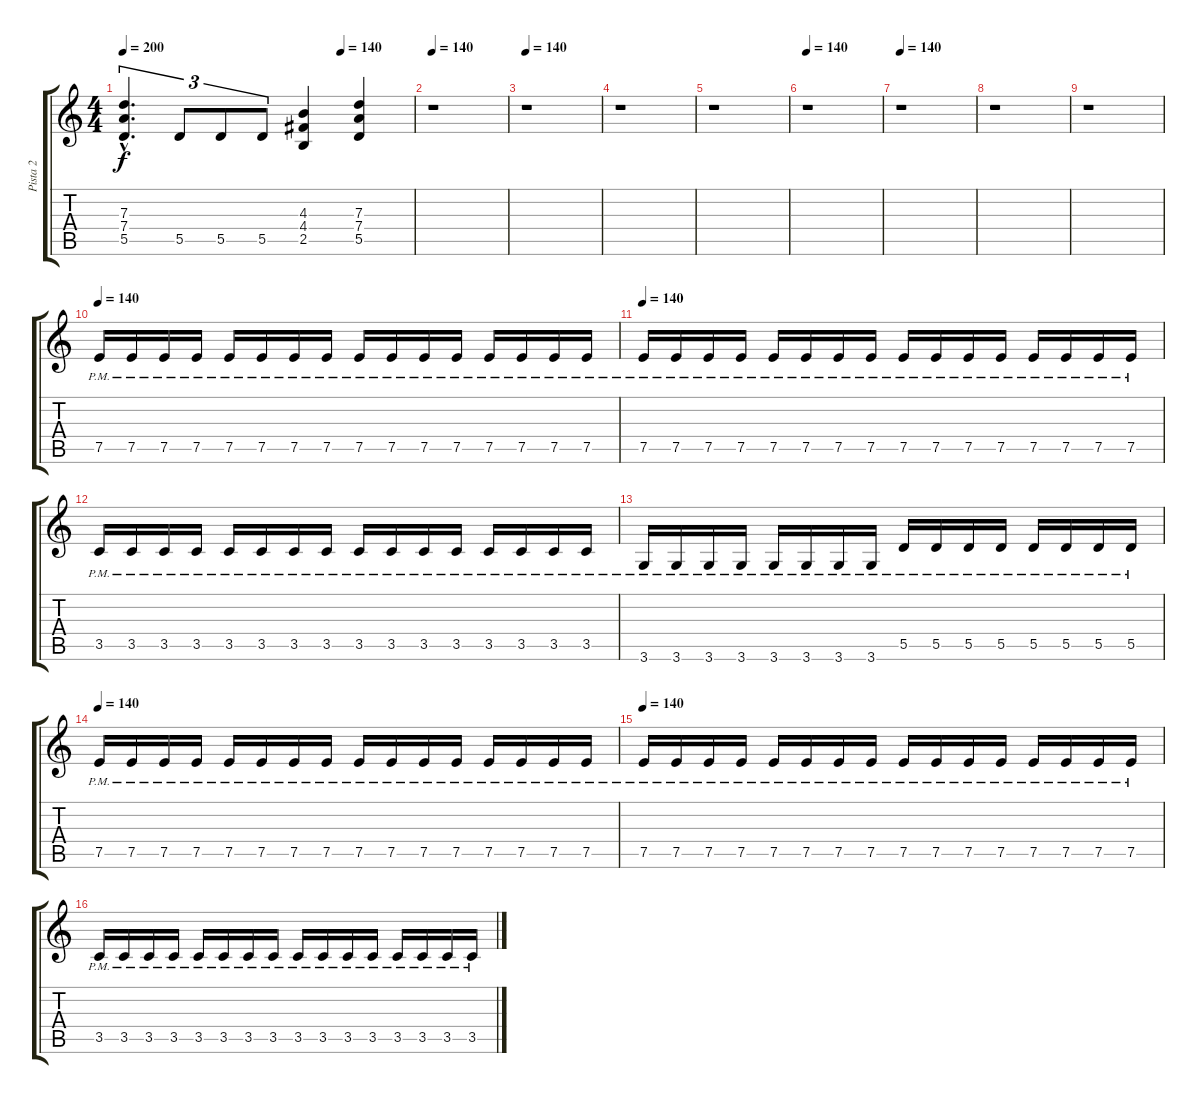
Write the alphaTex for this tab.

\track ("Pista 2" "Pista 2") {instrument distortionguitar}
\staff {score tabs}
\tuning (E4 B3 G3 D3 A2 E2) {hide}
\ts (4 4)
\tempo 200
\tempo (140 0.75)
\clef g2
\ks c
(7.3{hac} 7.4{hac} 5.5{hac}).4{d tu (3 2) dy f} 5.5.8{tu (3 2)} 5.5.8{tu (3 2)} 5.5.8{tu (3 2)} (4.3 4.4 2.5).4 (7.3 7.4 5.5).4 |
\tempo 140
r.1 |
\tempo 140
r.1 |
r.1 |
r.1 |
\tempo 140
r.1 |
\tempo 140
r.1 |
r.1 |
r.1 |
\tempo 140
7.5{pm}.16 7.5{pm}.16 7.5{pm}.16 7.5{pm}.16 7.5{pm}.16 7.5{pm}.16 7.5{pm}.16 7.5{pm}.16 7.5{pm}.16 7.5{pm}.16 7.5{pm}.16 7.5{pm}.16 7.5{pm}.16 7.5{pm}.16 7.5{pm}.16 7.5{pm}.16 |
\tempo 140
7.5{pm}.16 7.5{pm}.16 7.5{pm}.16 7.5{pm}.16 7.5{pm}.16 7.5{pm}.16 7.5{pm}.16 7.5{pm}.16 7.5{pm}.16 7.5{pm}.16 7.5{pm}.16 7.5{pm}.16 7.5{pm}.16 7.5{pm}.16 7.5{pm}.16 7.5{pm}.16 |
3.5{pm}.16 3.5{pm}.16 3.5{pm}.16 3.5{pm}.16 3.5{pm}.16 3.5{pm}.16 3.5{pm}.16 3.5{pm}.16 3.5{pm}.16 3.5{pm}.16 3.5{pm}.16 3.5{pm}.16 3.5{pm}.16 3.5{pm}.16 3.5{pm}.16 3.5{pm}.16 |
3.6{pm}.16 3.6{pm}.16 3.6{pm}.16 3.6{pm}.16 3.6{pm}.16 3.6{pm}.16 3.6{pm}.16 3.6{pm}.16 5.5{pm}.16 5.5{pm}.16 5.5{pm}.16 5.5{pm}.16 5.5{pm}.16 5.5{pm}.16 5.5{pm}.16 5.5{pm}.16 |
\tempo 140
7.5{pm}.16 7.5{pm}.16 7.5{pm}.16 7.5{pm}.16 7.5{pm}.16 7.5{pm}.16 7.5{pm}.16 7.5{pm}.16 7.5{pm}.16 7.5{pm}.16 7.5{pm}.16 7.5{pm}.16 7.5{pm}.16 7.5{pm}.16 7.5{pm}.16 7.5{pm}.16 |
\tempo 140
7.5{pm}.16 7.5{pm}.16 7.5{pm}.16 7.5{pm}.16 7.5{pm}.16 7.5{pm}.16 7.5{pm}.16 7.5{pm}.16 7.5{pm}.16 7.5{pm}.16 7.5{pm}.16 7.5{pm}.16 7.5{pm}.16 7.5{pm}.16 7.5{pm}.16 7.5{pm}.16 |
3.5{pm}.16 3.5{pm}.16 3.5{pm}.16 3.5{pm}.16 3.5{pm}.16 3.5{pm}.16 3.5{pm}.16 3.5{pm}.16 3.5{pm}.16 3.5{pm}.16 3.5{pm}.16 3.5{pm}.16 3.5{pm}.16 3.5{pm}.16 3.5{pm}.16 3.5{pm}.16
